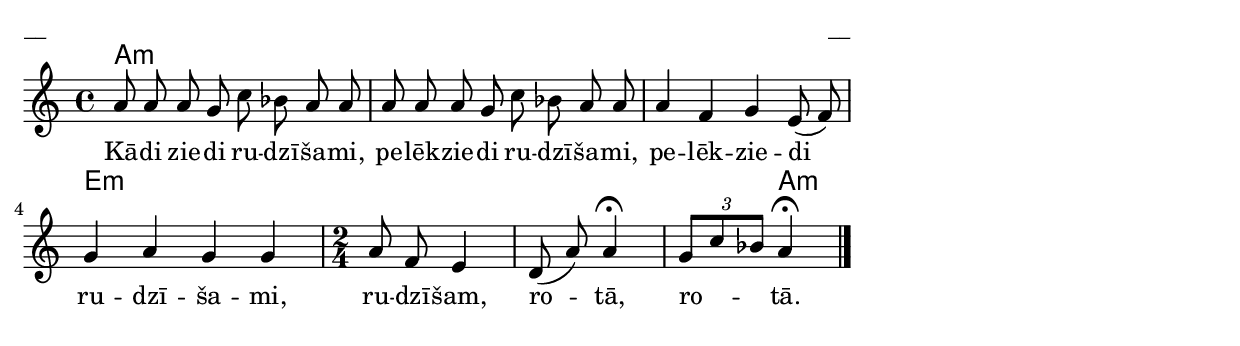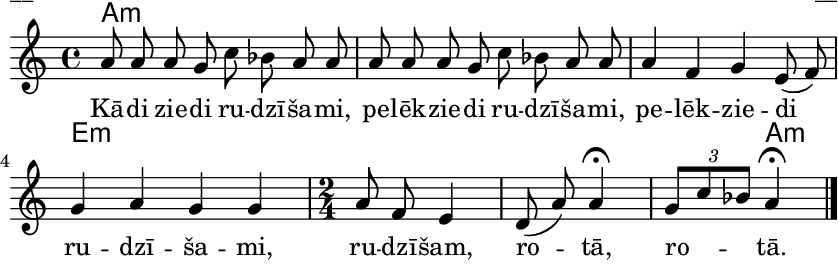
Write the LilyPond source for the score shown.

\version "2.13.18"
#(ly:set-option 'crop #t)

%\header {
%    title = "Kādi ziedi rudzīšami"
%}
% Katrīna Riekstiņa, #43 (Rasa)
\paper {
line-width = 14\cm
left-margin = 0.4\cm
between-system-padding = 0.1\cm
between-system-space = 0.1\cm
}
\layout {
indent = #0
ragged-last = ##f
}


voiceA = \relative c' {
\clef "treble"
\key a \minor
\time 4/4
a'8 a a g c bes a a |
a8 a a g c bes a a | 
a4 f g e8( f) |
g4 a g g | 
\time 2/4
a8 f e4 |
d8( a'8) a4\fermata
\times 2/3 { g8[ c bes] } a4\fermata 
\bar "|."
} 

lyricA = \lyricmode {
Kā -- di zie -- di ru -- dzī -- ša -- mi, 
pe -- lēk -- zie -- di ru -- dzī -- ša -- mi,
pe -- lēk -- zie -- di ru -- dzī -- ša -- mi,
ru -- dzī -- šam, 
ro -- tā, ro -- tā. 
}

chordsA = \chordmode {
\time 4/4 
a1:m | a1:m | a1:m | e1:m |
\time 2/4
e2:m | e2:m | e4:m a4:m
}

fullScore = <<
\new ChordNames { 
\set chordChanges = ##t
\chordsA 
}
\new Staff {
<<
\new Voice = "voiceA" { \oneVoice \autoBeamOff \voiceA }
\new Lyrics \lyricsto "voiceA" \lyricA
>>
}
>>

\score {
\fullScore
\header { piece = "__" opus = "__" }
}
\markup { \with-color #(x11-color 'white) \sans \smaller "__" }
\score {
\unfoldRepeats
\fullScore
\midi {
\context { \Staff \remove "Staff_performer" }
\context { \Voice \consists "Staff_performer" }
}
}



